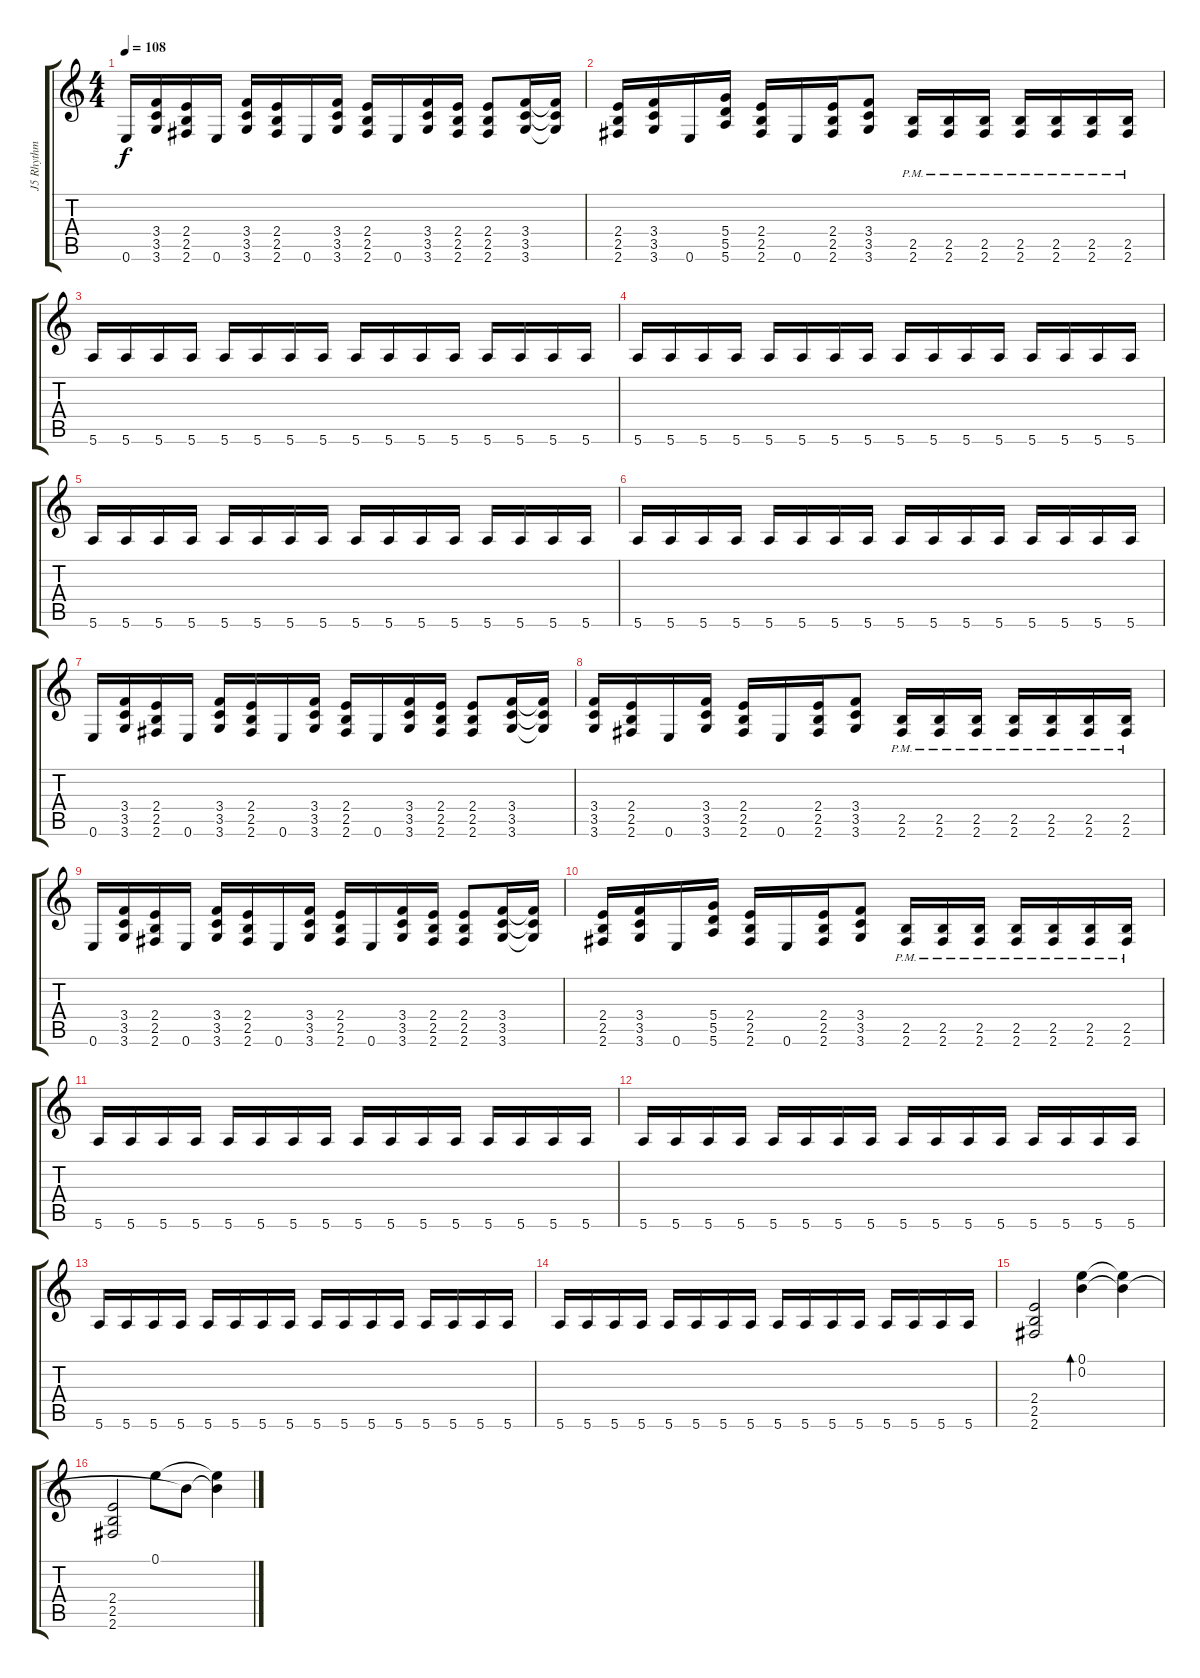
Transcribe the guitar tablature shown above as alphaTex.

\track ("J5 Rhythm" "J5 Rhythm") {instrument overdrivenguitar}
\staff {score tabs}
\tuning (E4 B3 G3 D3 A2 E2) {hide}
\ts (4 4)
\tempo 108
\clef g2
\ks c
0.6.16{dy f} (3.4 3.5 3.6).16 (2.4 2.5 2.6).16 0.6.16 (3.4 3.5 3.6).16 (2.4 2.5 2.6).16 0.6.16 (3.4 3.5 3.6).16 (2.4 2.5 2.6).16 0.6.16 (3.4 3.5 3.6).16 (2.4 2.5 2.6).16 (2.4 2.5 2.6).8 (3.4 3.5 3.6).16 (3.4{t} 3.5{t} 3.6{t}).16 |
(2.4 2.5 2.6).16 (3.4 3.5 3.6).16 0.6.16 (5.4 5.5 5.6).16 (2.4 2.5 2.6).16 0.6.16 (2.4 2.5 2.6).16 (3.4 3.5 3.6).8 (2.5{pm} 2.6{pm}).16 (2.5{pm} 2.6{pm}).16 (2.5{pm} 2.6{pm}).16 (2.5{pm} 2.6{pm}).16 (2.5{pm} 2.6{pm}).16 (2.5{pm} 2.6{pm}).16 (2.5{pm} 2.6{pm}).16 |
5.6.16 5.6.16 5.6.16 5.6.16 5.6.16 5.6.16 5.6.16 5.6.16 5.6.16 5.6.16 5.6.16 5.6.16 5.6.16 5.6.16 5.6.16 5.6.16 |
5.6.16 5.6.16 5.6.16 5.6.16 5.6.16 5.6.16 5.6.16 5.6.16 5.6.16 5.6.16 5.6.16 5.6.16 5.6.16 5.6.16 5.6.16 5.6.16 |
5.6.16 5.6.16 5.6.16 5.6.16 5.6.16 5.6.16 5.6.16 5.6.16 5.6.16 5.6.16 5.6.16 5.6.16 5.6.16 5.6.16 5.6.16 5.6.16 |
5.6.16 5.6.16 5.6.16 5.6.16 5.6.16 5.6.16 5.6.16 5.6.16 5.6.16 5.6.16 5.6.16 5.6.16 5.6.16 5.6.16 5.6.16 5.6.16 |
0.6.16 (3.4 3.5 3.6).16 (2.4 2.5 2.6).16 0.6.16 (3.4 3.5 3.6).16 (2.4 2.5 2.6).16 0.6.16 (3.4 3.5 3.6).16 (2.4 2.5 2.6).16 0.6.16 (3.4 3.5 3.6).16 (2.4 2.5 2.6).16 (2.4 2.5 2.6).8 (3.4 3.5 3.6).16 (3.4{t} 3.5{t} 3.6{t}).16 |
(3.4 3.5 3.6).16 (2.4 2.5 2.6).16 0.6.16 (3.4 3.5 3.6).16 (2.4 2.5 2.6).16 0.6.16 (2.4 2.5 2.6).16 (3.4 3.5 3.6).8 (2.5{pm} 2.6{pm}).16 (2.5{pm} 2.6{pm}).16 (2.5{pm} 2.6{pm}).16 (2.5{pm} 2.6{pm}).16 (2.5{pm} 2.6{pm}).16 (2.5{pm} 2.6{pm}).16 (2.5{pm} 2.6{pm}).16 |
0.6.16 (3.4 3.5 3.6).16 (2.4 2.5 2.6).16 0.6.16 (3.4 3.5 3.6).16 (2.4 2.5 2.6).16 0.6.16 (3.4 3.5 3.6).16 (2.4 2.5 2.6).16 0.6.16 (3.4 3.5 3.6).16 (2.4 2.5 2.6).16 (2.4 2.5 2.6).8 (3.4 3.5 3.6).16 (3.4{t} 3.5{t} 3.6{t}).16 |
(2.4 2.5 2.6).16 (3.4 3.5 3.6).16 0.6.16 (5.4 5.5 5.6).16 (2.4 2.5 2.6).16 0.6.16 (2.4 2.5 2.6).16 (3.4 3.5 3.6).8 (2.5{pm} 2.6{pm}).16 (2.5{pm} 2.6{pm}).16 (2.5{pm} 2.6{pm}).16 (2.5{pm} 2.6{pm}).16 (2.5{pm} 2.6{pm}).16 (2.5{pm} 2.6{pm}).16 (2.5{pm} 2.6{pm}).16 |
5.6.16 5.6.16 5.6.16 5.6.16 5.6.16 5.6.16 5.6.16 5.6.16 5.6.16 5.6.16 5.6.16 5.6.16 5.6.16 5.6.16 5.6.16 5.6.16 |
5.6.16 5.6.16 5.6.16 5.6.16 5.6.16 5.6.16 5.6.16 5.6.16 5.6.16 5.6.16 5.6.16 5.6.16 5.6.16 5.6.16 5.6.16 5.6.16 |
5.6.16 5.6.16 5.6.16 5.6.16 5.6.16 5.6.16 5.6.16 5.6.16 5.6.16 5.6.16 5.6.16 5.6.16 5.6.16 5.6.16 5.6.16 5.6.16 |
5.6.16 5.6.16 5.6.16 5.6.16 5.6.16 5.6.16 5.6.16 5.6.16 5.6.16 5.6.16 5.6.16 5.6.16 5.6.16 5.6.16 5.6.16 5.6.16 |
(2.4 2.5 2.6).2 (0.1 0.2).4{bd 60} (0.1{t} 0.2{t}).4 |
(2.4 2.5 2.6).2 0.1.8 0.2{t}.8 (0.1{t} 0.2{t}).4
